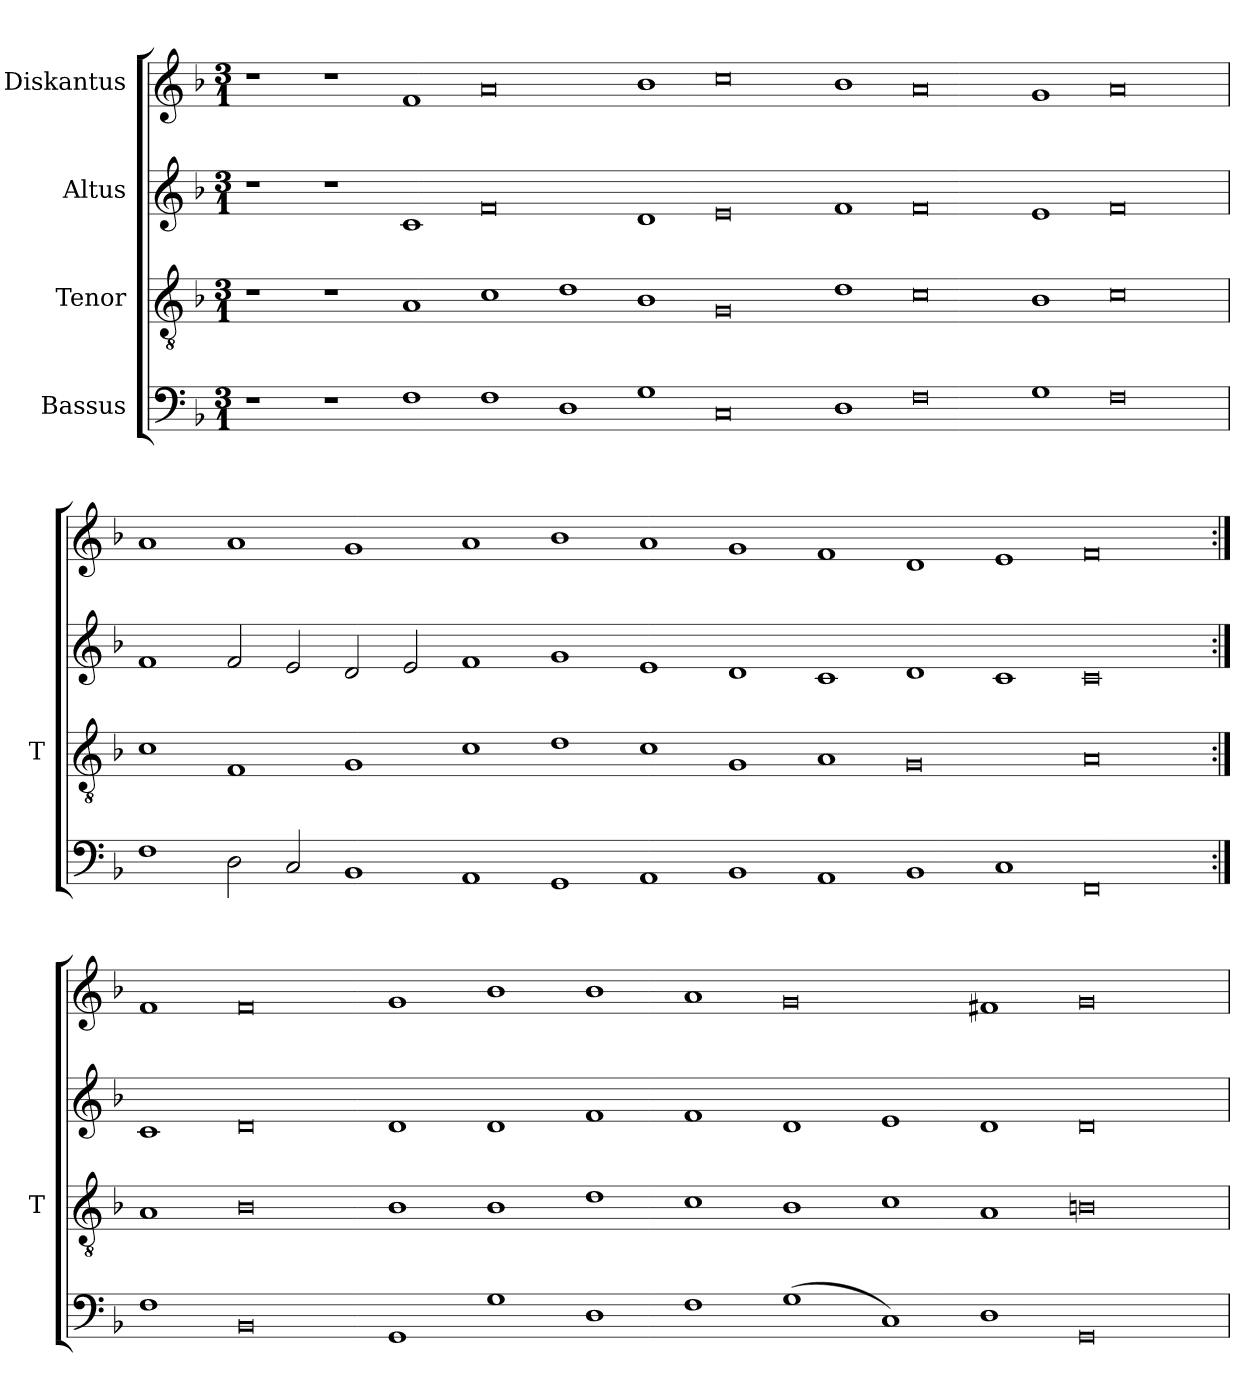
**kern	**kern	**kern	**kern
*part4	*part3	*part2	*part1
*staff4	*staff3	*staff2	*staff1
*I"Bassus	*I"Tenor	*I"Altus	*I"Diskantus
*	*I'T	*	*
*clefF4	*clefGv2	*clefG2	*clefG2
*k[b-]	*k[b-]	*k[b-]	*k[b-]
*M3/1	*M3/1	*M3/1	*M3/1
=	=	=	=
1r	1r	1r	1r
1r	1r	1r	1r
1F	1A	1c	1f
1F	1c	0f	0a
1D	1d	.	.
1G	1B-	1d	1b-
0C	0G	0e	0cc
1D	1d	1f	1b-
0F	0c	0f	0a
1G	1B-	1e	1g
0F	0c	0f	0a
=	=	=	=
1F	1c	1f	1a
2D	1F	2f	1a
2C	.	2e	.
1BB-	1G	2d	1g
.	.	2e	.
1AA	1c	1f	1a
1GG	1d	1g	1b-
1AA	1c	1e	1a
1BB-	1G	1d	1g
1AA	1A	1c	1f
1BB-	0G	1d	1d
1C	.	1c	1e
0FF	0A	0c	0f
=:|!	=:|!	=:|!	=:|!
1F	1A	1c	1f
0BB-	0B-	0d	0f
1GG	1B-	1d	1g
1G	1B-	1d	1b-
1D	1d	1f	1b-
1F	1c	1f	1a
(1G	1B-	1d	0g
1C)	1c	1e	.
1D	1A	1d	1f#X
0GG	0Bn	0d	0g
=	=	=	=
*-	*-	*-	*-
